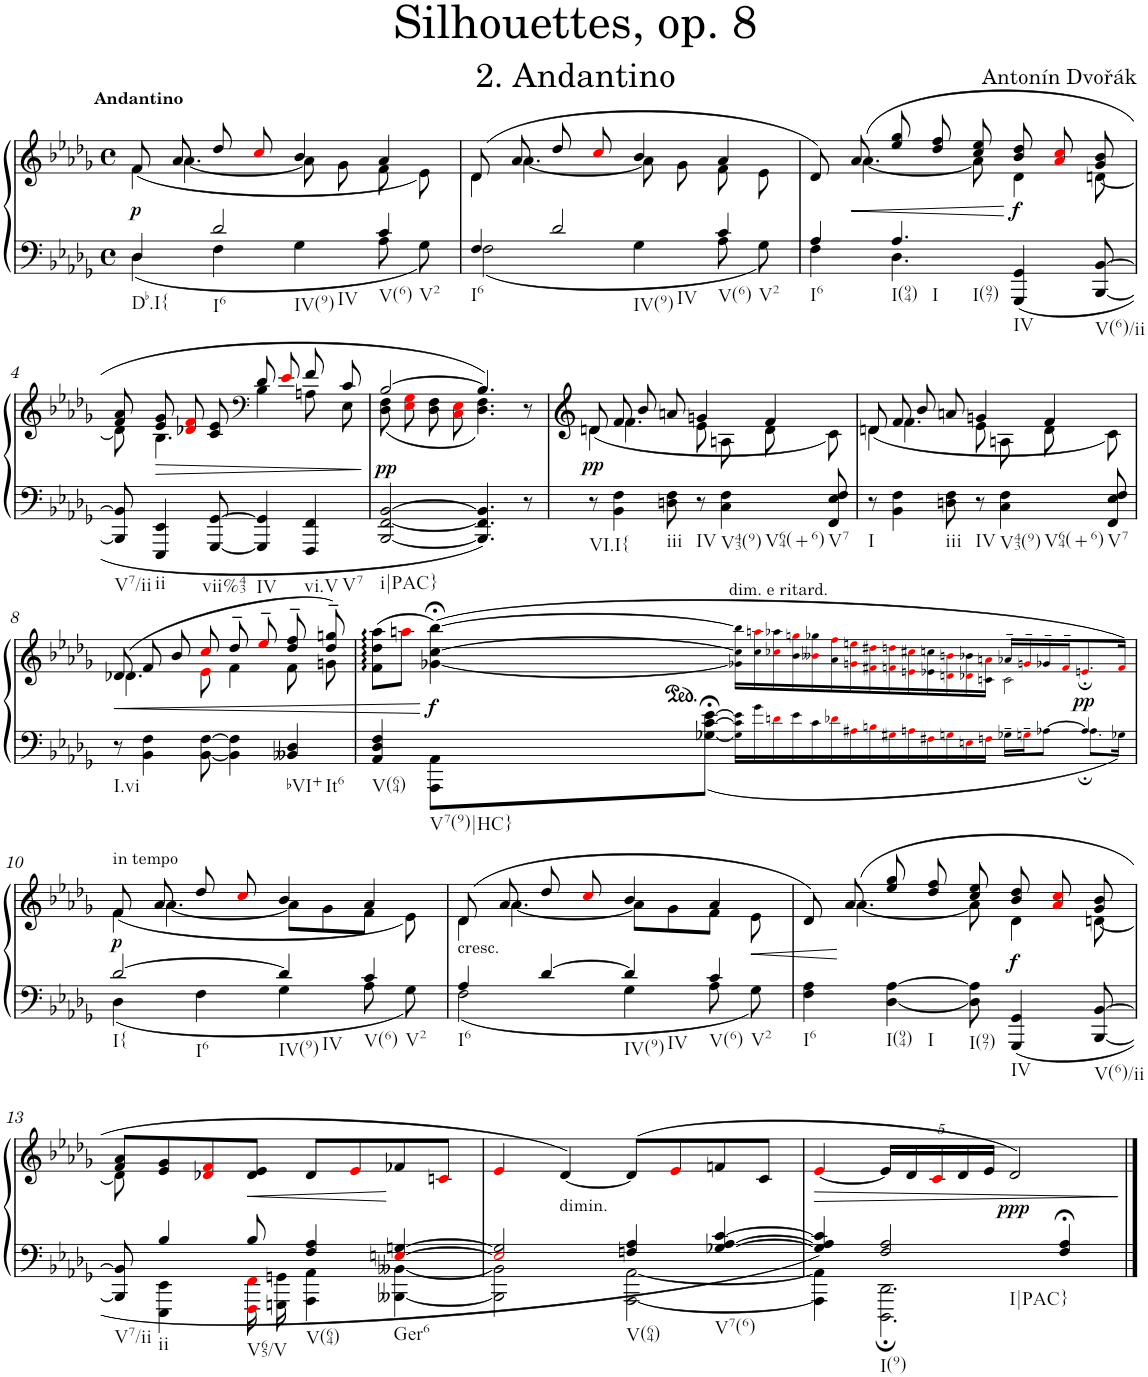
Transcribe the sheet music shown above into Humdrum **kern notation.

**kern	**kern	**dynam
*part1	*part1	*part1
*staff2	*staff1	*staff1/2
*I"Piano	*	*
*I'Pno.	*	*
*clefF4	*clefG2	*
*k[b-e-a-d-g-]	*k[b-e-a-d-g-]	*
*M4/4	*M4/4	*
*met(c)	*met(c)	*
=1	=1	=1
*^	*^	*
*	*	*	*^	*
!	!	!LO:TX:a:B:t=Andantino	!	!	!
!LO:TX:b:t=Db.I{	!	!	!	!	!
!	!	!	!	!	!LO:DY:b
4D-/	4D-\	(8f/	8ryy	4f\	p
.	.	8a-/	[4.a-\	.	.
!LO:TX:b:t=I6	!	!	!	!	!
!LO:TX:b:t=IV(9)	!	!	!	!	!
!LO:TX:b:t=IV	!	!	!	!	!
2d-/	4F\	8dd-/	.	2.ryy	.
.	.	8cci/	.	.	.
.	4G-\	4b-/	8a-\]	.	.
.	.	.	8g-\	.	.
!LO:TX:b:t=V(6)	!	!	!	!	!
!LO:TX:b:t=V2	!	!	!	!	!
4c/	8A-\	4a-/	8f\	.	.
.	8G-\	.	8e-\)	.	.
=2	=2	=2	=2	=2	=2
!LO:TX:b:t=I6	!	!	!	!	!
4F/	2F\	(8d-/	8ryy	4d-\	.
.	.	8a-/	[4.a-\	.	.
!LO:TX:b:t=IV(9)	!	!	!	!	!
!LO:TX:b:t=IV	!	!	!	!	!
2d-/	.	8dd-/	.	2.ryy	.
.	.	8cci/	.	.	.
.	4G-\	4b-/	8a-\]	.	.
.	.	.	8g-\	.	.
!LO:TX:b:t=V(6)	!	!	!	!	!
!LO:TX:b:t=V2	!	!	!	!	!
4c/	8A-\	4a-/	8f\	.	.
.	8G-\	.	8e-\	.	.
*	*	*	*v	*v	*
=3	=3	=3	=3	=3
!LO:TX:b:t=I6	!	!	!	!
4A-/	4F\	8d-/)	8ryy	.
!	!	!	!	!LO:HP:b
.	.	(8a-/	[4.a-\	<
!LO:TX:b:t=I(94)	!	!	!	!
!LO:TX:b:t=I	!	!	!	!
!LO:TX:b:t=I(97)	!	!	!	!
4.A-/	4.D-\	8ee-/ 8gg-/	.	.
.	.	8dd-/ 8ff/	.	.
.	.	8cc/ 8ee-/	8a-\]	.
!LO:TX:b:t=IV	!	!	!	!
!	!	!	!	!LO:DY:n=1:b
4GGG-/ 4GG-/	4.ryy	8b-/ 8dd-/	4d-\	[ f
.	.	8a-i/ 8cci/	.	.
!LO:TX:b:t=V(6)/ii	!	!	!	!
[8BBB-/ [8BB-/	.	8g-/ 8b-/	[8dn\	.
*v	*v	*	*	*
!!LO:LB:g=z	!!
=4	=4	=4	=4
!LO:TX:b:t=V7/ii	!	!	!
8BBB-/] 8BB-/]	8f/ 8a-/	8d\]	.
!LO:TX:b:t=ii	!	!	!
!	!	!	!LO:HP:b
4EEE-/ 4EE-/	8e-/ 8g-/	4.B-\	>
.	8d-Xi/ 8fi/	.	.
!LO:TX:b:t=vii%43	!	!	!
[8GGG-/ [8GG-/	8c/ 8e-/	.	.
*	*clefF4	*	*
!LO:TX:b:t=IV	!	!	!
4GGG-/] 4GG-/]	8d-/	4B-\	.
.	8e-i/	.	.
!LO:TX:b:t=vi.V	!	!	!
!LO:TX:b:t=V7	!	!	!
4FFF/ 4FF/	8f/	8An\	.
.	8c/	8E-\	.
*	*v	*v	*
.	.	]
=5	=5	=5
*	*^	*
!LO:TX:b:t=i|PAC}	!	!	!
!	!	!	!LO:DY:b
[2BBB-/ [2FF/ [2BB-/	[2B-/	(8D-\ 8F\	pp
.	.	8E-i\ 8G-i\	.
.	.	8D-\ 8F\	.
.	.	8Ci\ 8E-i\	.
4.BBB-/] 4.FF/] 4.BB-/]	4.B-/])	4.D-\ 4.F\)	.
8r	8r	8ryy	.
=6	=6	=6	=6
*	*	*^	*
!LO:TX:b:t=VI.I{	!	!	!	!
!	!	!	!	!LO:DY:b
8r	(8dn/	8ryy	4dn\	pp
4BB-\ 4F\	8f/	4.f\	.	.
.	8b-/	.	2.ryy	.
!LO:TX:b:t=iii	!	!	!	!
8Dn\ 8F\	8an/	.	.	.
!LO:TX:b:t=IV	!	!	!	!
8r	4gn/	8e-\	.	.
!LO:TX:b:t=V43(9)	!	!	!	!
!LO:TX:b:t=V64(+6)	!	!	!	!
4C\ 4F\	.	8An\	.	.
.	4f/	8d\	.	.
!LO:TX:b:t=V7	!	!	!	!
8FF/ 8E-/ 8F/	.	8c\)	.	.
=7	=7	=7	=7	=7
!LO:TX:b:t=I	!	!	!	!
8r	(8dn/	8ryy	4d\	.
4BB-\ 4F\	8f/	4.f\	.	.
.	8b-/	.	2.ryy	.
!LO:TX:b:t=iii	!	!	!	!
8Dn\ 8F\	8an/	.	.	.
!LO:TX:b:t=IV	!	!	!	!
8r	4gn/	8e-\	.	.
!LO:TX:b:t=V43(9)	!	!	!	!
!LO:TX:b:t=V64(+6)	!	!	!	!
4C\ 4F\	.	8An\	.	.
.	4f/	8d\	.	.
!LO:TX:b:t=V7	!	!	!	!
8FF/ 8E-/ 8F/	.	8c\)	.	.
*	*	*v	*v	*
!!LO:LB:g=z
=8	=8	=8	=8
!LO:TX:b:t=I.vi	!	!	!
!	!	!	!LO:HP:b
8r	(8d-X/	4.d-X\	<
4BB-\ 4F\	8f/	.	.
.	8b-/	.	.
[8BB-\ [8F\	8cci/	8e-i\	.
4BB-\] 4F\]	8dd-~/	4f\	.
.	8ee-~i/	.	.
!LO:TX:b:t=bVI+	!	!	!
!LO:TX:b:t=It6	!	!	!
4BB--X/ 4D-/	8dd-/~ 8ff/~	8f\	.
.	8dd-/~ 8ggn/~)	8gn\	.
=9	=9	=9	=9
*^	*	*	*
!LO:TX:b:t=V(64)	!	!	!	!
4AA-/ 4D-/ 4F/	8ryy	(>8f\: 8dd-\: 8aa-\:L	4.ryy	.
*v	*v	*	*	*
.	8aani\J	.	.
!LO:TX:b:t=V7(9)|HC}	!	!	!
!	!	!	!LO:DY:n=1:b
8AAA-\ 8AA-\L	([4g-X\;< [4cc\;< [4bb-\;<)	.	[ f
*	*v	*v	*
[8G-X\;< [8c\;< [8e-\;<J	.	.
16G-!\] 16c!\] 16e-!\]LL	16g-X!\] 16cc!\] 16bb-!\]LL	.
!	!LO:TX:a:t=dim. e ritard.	!
16g-!\	16cc!\ 16aan!i\	.
16dn!i\	16cc-X!i\ 16aa-X!\	.
16e-!\	16b-!\ 16ggn!i\	.
16c!\	16b--X!i\ 16gg-X!\	.
16d-X!i\	16a-!\ 16ff!i\	.
16A#X!i\	16gn!i\ 16een!i\	.
16Bn!i\	16f#X!i\ 16dd#X!i\	.
16G#X!i\	16fn!i\ 16ddn!i\	.
16An!i\	16en!i\ 16cc#X!i\	.
16F#X!i\	16e-X!\ 16ccn!\	.
16Gn!i\	16dn!i\ 16bn!i\	.
16En!i\	16d-X!i\ 16b-X!\	.
16Fn!i\JJ	16cn!\ 16an!i\JJ	.
*	*^	*
16G-X~!\LL	16a-X~!/LL	2c!\	.
16Gn~!i\J	16gn~!i/	.	.
[8A-X!\J	16g-X~!/	.	.
.	16f~!i/J	.	.
*^	*	*	*
!	!	!	!	!LO:DY:n=2:b
4A-;!/]	8.A-!\L	8.en;!i/	.	pp
.	16G-X!\Jk	16f!i/Jk)	.	.
!!LO:LB:g=z
=10	=10	=10	=10	=10
*	*	*	*^	*
!	!	!LO:TX:a:t=in tempo	!	!	!
!LO:TX:b:t=I{	!	!	!	!	!
!LO:TX:b:t=I6	!	!	!	!	!
!	!	!	!	!	!LO:DY:b
[2d-/	4D-\	(8f/	8ryy	4f\	p
.	.	8a-/	[4.a-\	.	.
.	4F\	8dd-/	.	2.ryy	.
.	.	8cci/	.	.	.
!LO:TX:b:t=IV(9)	!	!	!	!	!
!LO:TX:b:t=IV	!	!	!	!	!
4d-/]	4G-\	4b-/	8a-\L]	.	.
.	.	.	8g-\	.	.
!LO:TX:b:t=V(6)	!	!	!	!	!
!LO:TX:b:t=V2	!	!	!	!	!
4c/	8A-\	4a-/	8f\J	.	.
.	8G-\	.	8e-\)	.	.
=11	=11	=11	=11	=11	=11
!	!	!LO:TX:b:t=cresc.	!	!	!
!LO:TX:b:t=I6	!	!	!	!	!
4A-/	2F\	(8d-/	8ryy	4d-\	.
.	.	8a-/	[4.a-\	.	.
[4d-/	.	8dd-/	.	2.ryy	.
.	.	8cci/	.	.	.
!LO:TX:b:t=IV(9)	!	!	!	!	!
!LO:TX:b:t=IV	!	!	!	!	!
4d-/]	4G-\	4b-/	8a-\L]	.	.
.	.	.	8g-\	.	.
!LO:TX:b:t=V(6)	!	!	!	!	!
!LO:TX:b:t=V2	!	!	!	!	!
4c/	8A-\	4a-/	8f\J	.	.
!	!	!	!	!	!LO:HP:b
.	8G-\	.	8e-\	.	<
*	*	*	*v	*v	*
=12	=12	=12	=12	=12
!LO:TX:b:t=I6	!	!	!	!
*v	*v	*	*	*
4F\ 4A-\	8d-/)	8ryy	.
.	(8a-/	[4.a-\	[
!LO:TX:b:t=I(94)	!	!	!
!LO:TX:b:t=I	!	!	!
[4D-\ [4A-\	8ee-/ 8gg-/	.	.
.	8dd-/ 8ff/	.	.
!LO:TX:b:t=I(97)	!	!	!
8D-\] 8A-\]	8cc/ 8ee-/	8a-\]	.
!LO:TX:b:t=IV	!	!	!
!	!	!	!LO:DY:b
4GGG-/ 4GG-/	8b-/ 8dd-/	4d-\	f
.	8a-i/ 8cci/	.	.
!LO:TX:b:t=V(6)/ii	!	!	!
[8BBB-/ [8BB-/	8g-/ 8b-/	[8dn\	.
!!LO:LB:g=z	!!
=13	=13	=13	=13
*^	*	*	*
!LO:TX:b:t=V7/ii	!	!	!	!
8BBB-/] 8BB-/]	8ryy	8f/ 8a-/L	8d\]	.
!LO:TX:b:t=ii	!	!	!	!
4B-/	4EEE-\ 4EE-\	8e-/ 8g-/	2..ryy	.
.	.	8d-Xi/ 8fi/	.	.
!LO:TX:b:t=V65/V	!	!	!	!
!	!	!	!	!LO:HP:b
8B-/	16FFFi\ 16FFi\	8d-/ 8e-/J	.	<
.	16GGGn\ 16GGn\	.	.	.
!LO:TX:b:t=V(64)	!	!	!	!
4F/ 4A-/	4AAA-\ 4AA-\	8d-/L	.	.
.	.	8e-i/	.	.
!LO:TX:b:t=Ger6	!	!	!	!
[4Eni/ [4Gn/	[4BBB--X\ [4BB--X\	8f-X/	.	[
.	.	8cni/J	.	.
*	*	*v	*v	*
=14	=14	=14	=14
2Ei/] 2G/]	2BBB--\] 2BB--\]	4e-i/	.
!	!	!LO:TX:b:t=dimin.	!
.	.	[4d-/)	.
!LO:TX:b:t=V(64)	!	!	!
4Fn/ 4A-/	[2AAA-\ [2AA-\	(>8d-/L]	.
.	.	8e-i/	.
!LO:TX:b:t=V7(6)	!	!	!
[4G-X/ [4A-/ [4c/	.	8fn/	.
.	.	8c/J	.
=15	=15	=15	=15
!	!	!	!LO:HP:b
4G-/] 4A-/] 4c/]	4AAA-\] 4AA-\]	[4e-i/	>
*	*	*Xbrackettup	*
!LO:TX:b:t=I(9)	!	!	!
!LO:TX:b:t=I|PAC}	!	!	!
2F/ 2A-/	2.DDD-\; 2.DD-\;	20e-/LL]	.
.	.	20d-/	.
.	.	20ci/	.
.	.	20d-/	.
.	.	20e-/JJ	.
!	!	!	!LO:DY:b
.	.	2d-/)	ppp
4F/;< 4A-/;<	.	.	.
*v	*v	*	*
.	.	]
==	==	==
*-	*-	*-
